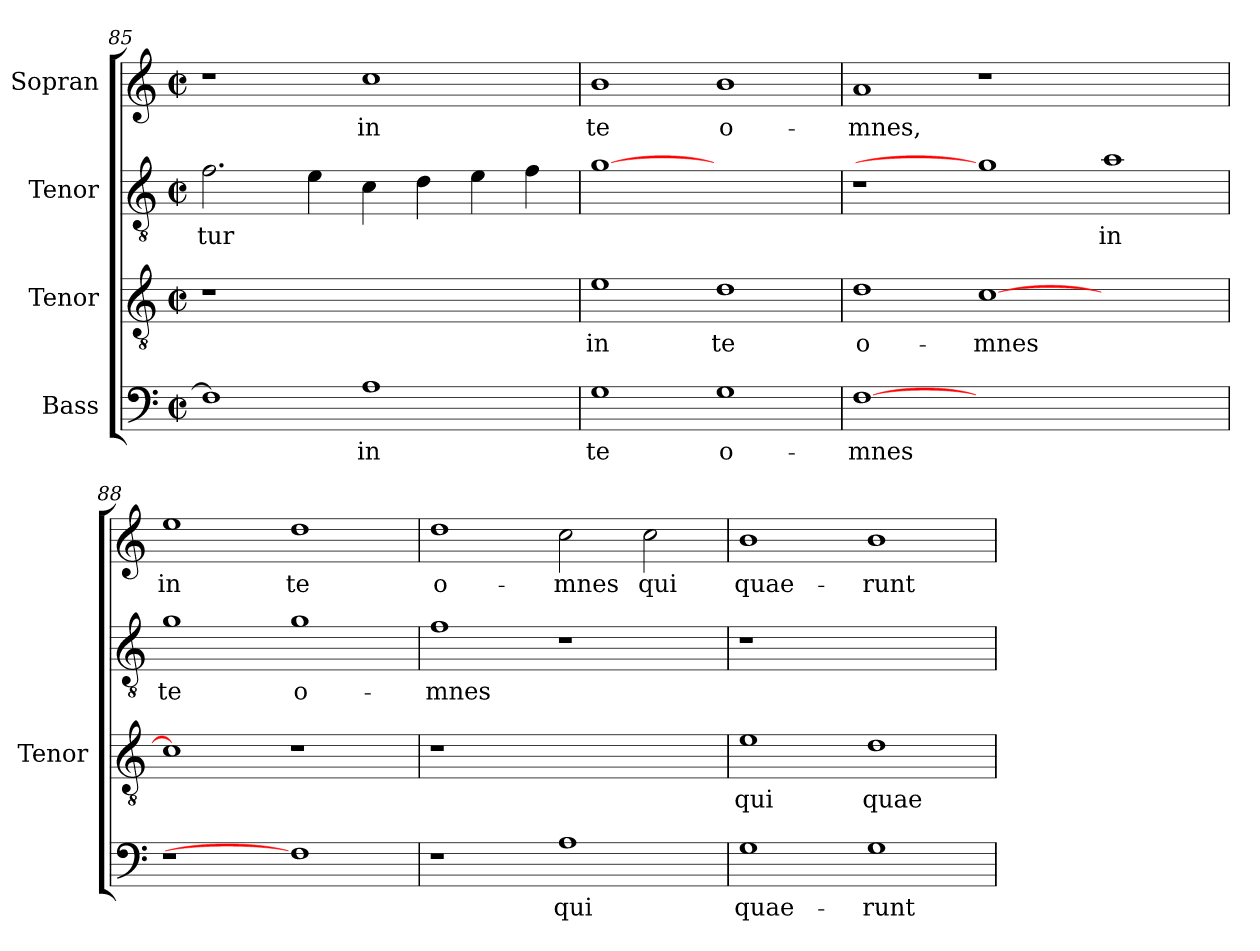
**kern	**text	**kern	**text	**kern	**text	**kern	**text
*part4	*part4	*part3	*part3	*part2	*part2	*part1	*part1
*staff4	*staff4	*staff3	*staff3	*staff2	*staff2	*staff1	*staff1
*I"Bass	*	*I"Tenor	*	*I"Tenor	*	*I"Sopran	*
*	*	*I'Tenor	*	*	*	*	*
*clefF4	*	*clefGv2	*	*clefGv2	*	*clefG2	*
*	*	*ITrd7c12	*	*ITrd7c12	*	*	*
*k[]	*	*k[]	*	*k[]	*	*k[]	*
*M2/2	*	*M2/2	*	*M2/2	*	*M2/2	*
*met(c|)	*	*met(c|)	*	*met(c|)	*	*met(c|)	*
=85	=85	=85	=85	=85	=85	=85	=85
!	!	!LO:N:vis=1	!	!	!	!	!
!	!	!	!	!	!LO:LY:b:color=#000000	!	!
1Fi]	.	1r	.	2.Fi\	-tur	1r	.
.	.	.	.	4Ei\	.	.	.
!	!LO:LY:b:color=#000000	!	!	!	!	!	!
!	!	!	!	!	!	!	!LO:LY:b:color=#000000
1Ai	in	1ryy	.	4Ci\	.	1cci	in
.	.	.	.	4Di\	.	.	.
.	.	.	.	4Ei\	.	.	.
.	.	.	.	4Fi\	.	.	.
=86	=86	=86	=86	=86	=86	=86	=86
!	!LO:LY:b:color=#000000	!	!	!	!	!	!
!	!	!	!LO:LY:b:color=#000000	!	!	!	!
!	!	!	!	!	!	!	!LO:LY:b:color=#000000
1Gi	te	1Ei	in	[1Gi	.	1bi	te
!	!LO:LY:b:color=#000000	!	!	!	!	!	!
!	!	!	!LO:LY:b:color=#000000	!	!	!	!
!	!	!	!	!	!	!	!LO:LY:b:color=#000000
1Gi	o-	1Di	te	1ryy	.	1bi	o-
=87	=87	=87	=87	=87	=87	=87	=87
!	!LO:LY:b:color=#000000	!	!	!	!	!	!
!	!	!	!LO:LY:b:color=#000000	!	!	!	!
!	!	!	!	!	!	!	!LO:LY:b:color=#000000
[1Fi	-mnes	1Di	o-	1r	.	1ai	-mnes,
!	!	!	!LO:LY:b:color=#000000	!	!	!	!
0ryy	.	[>1Ci	-mnes	1Gi]	.	1r	.
!	!	!	!	!	!LO:LY:b:color=#000000	!	!
.	.	1ryy	.	1Ai	in	1ryy	.
=88	=88	=88	=88	=88	=88	=88	=88
!LO:N:vis=1	!	!	!	!	!	!	!
!	!	!	!	!	!LO:LY:b:color=#000000	!	!
!	!	!	!	!	!	!	!LO:LY:b:color=#000000
1r	.	1Ci]	.	1Gi	te	1eei	in
!	!	!	!	!	!LO:LY:b:color=#000000	!	!
!	!	!	!	!	!	!	!LO:LY:b:color=#000000
1Fi]	.	1r	.	1Gi	o-	1ddi	te
!!LO:LB:g=z
=89	=89	=89	=89	=89	=89	=89	=89
!	!	!LO:N:vis=1	!	!	!	!	!
!	!	!	!	!	!LO:LY:b:color=#000000	!	!
!	!	!	!	!	!	!	!LO:LY:b:color=#000000
1r	.	1r	.	1Fi	-mnes	1ddi	o-
!	!LO:LY:b:color=#000000	!	!	!	!	!	!
!	!	!	!	!	!	!	!LO:LY:b:color=#000000
1Ai	qui	1ryy	.	1r	.	2cci\	-mnes
!	!	!	!	!	!	!	!LO:LY:b:color=#000000
.	.	.	.	.	.	2cci\	qui
=90	=90	=90	=90	=90	=90	=90	=90
!	!LO:LY:b:color=#000000	!	!	!	!	!	!
!	!	!	!LO:LY:b:color=#000000	!LO:N:vis=1	!	!	!
!	!	!	!	!	!	!	!LO:LY:b:color=#000000
1Gi	quae-	1Ei	qui	1r	.	1bi	quae-
!	!LO:LY:b:color=#000000	!	!	!	!	!	!
!	!	!	!LO:LY:b:color=#000000	!	!	!	!
!	!	!	!	!	!	!	!LO:LY:b:color=#000000
1Gi	-runt	1Di	quae-	1ryy	.	1bi	-runt
=	=	=	=	=	=	=	=
*-	*-	*-	*-	*-	*-	*-	*-
